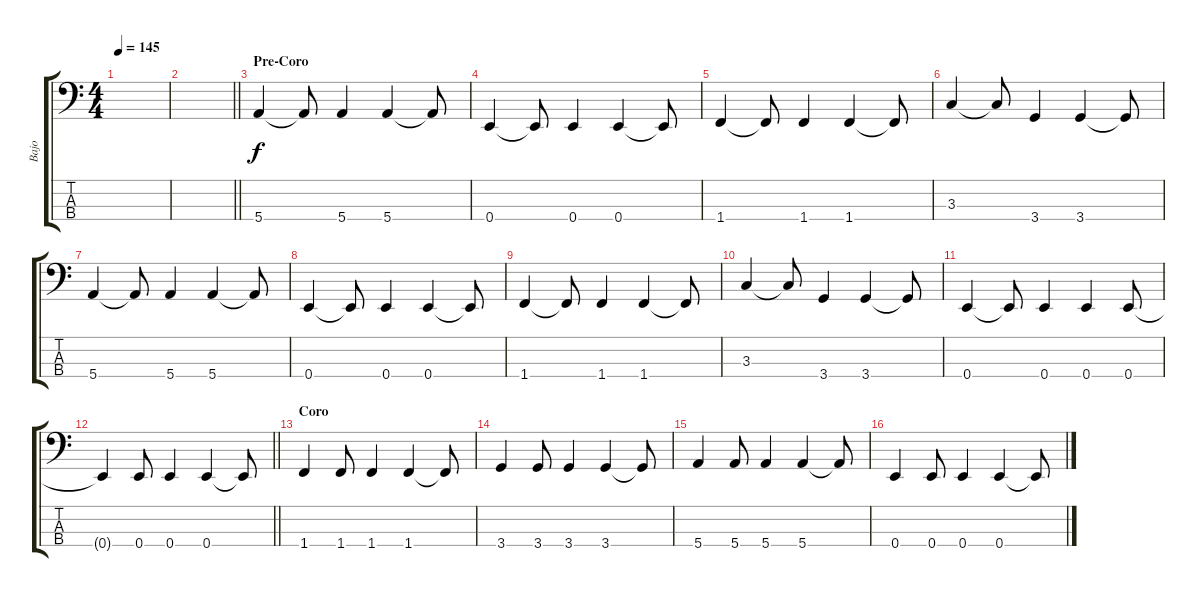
\track ("Bajo" "Bajo") {instrument electricbassfinger}
\staff {score tabs}
\tuning (G2 D2 A1 E1) {hide}
\ts (4 4)
\tempo 145
\clef f4
\ks c
|
\barLineRight lightlight
|
\section ("" "Pre-Coro")
5.4.4 5.4{t}.8 5.4.4 5.4.4 5.4{t}.8 |
0.4.4 0.4{t}.8 0.4.4 0.4.4 0.4{t}.8 |
1.4.4 1.4{t}.8 1.4.4 1.4.4 1.4{t}.8 |
3.3.4 3.3{t}.8 3.4.4 3.4.4 3.4{t}.8 |
5.4.4 5.4{t}.8 5.4.4 5.4.4 5.4{t}.8 |
0.4.4 0.4{t}.8 0.4.4 0.4.4 0.4{t}.8 |
1.4.4 1.4{t}.8 1.4.4 1.4.4 1.4{t}.8 |
3.3.4 3.3{t}.8 3.4.4 3.4.4 3.4{t}.8 |
0.4.4 0.4{t}.8 0.4.4 0.4.4 0.4.8 |
\barLineRight lightlight
0.4{t}.4 0.4.8 0.4.4 0.4.4 0.4{t}.8 |
\section ("" "Coro")
1.4.4 1.4.8 1.4.4 1.4.4 1.4{t}.8 |
3.4.4 3.4.8 3.4.4 3.4.4 3.4{t}.8 |
5.4.4 5.4.8 5.4.4 5.4.4 5.4{t}.8 |
0.4.4 0.4.8 0.4.4 0.4.4 0.4{t}.8
